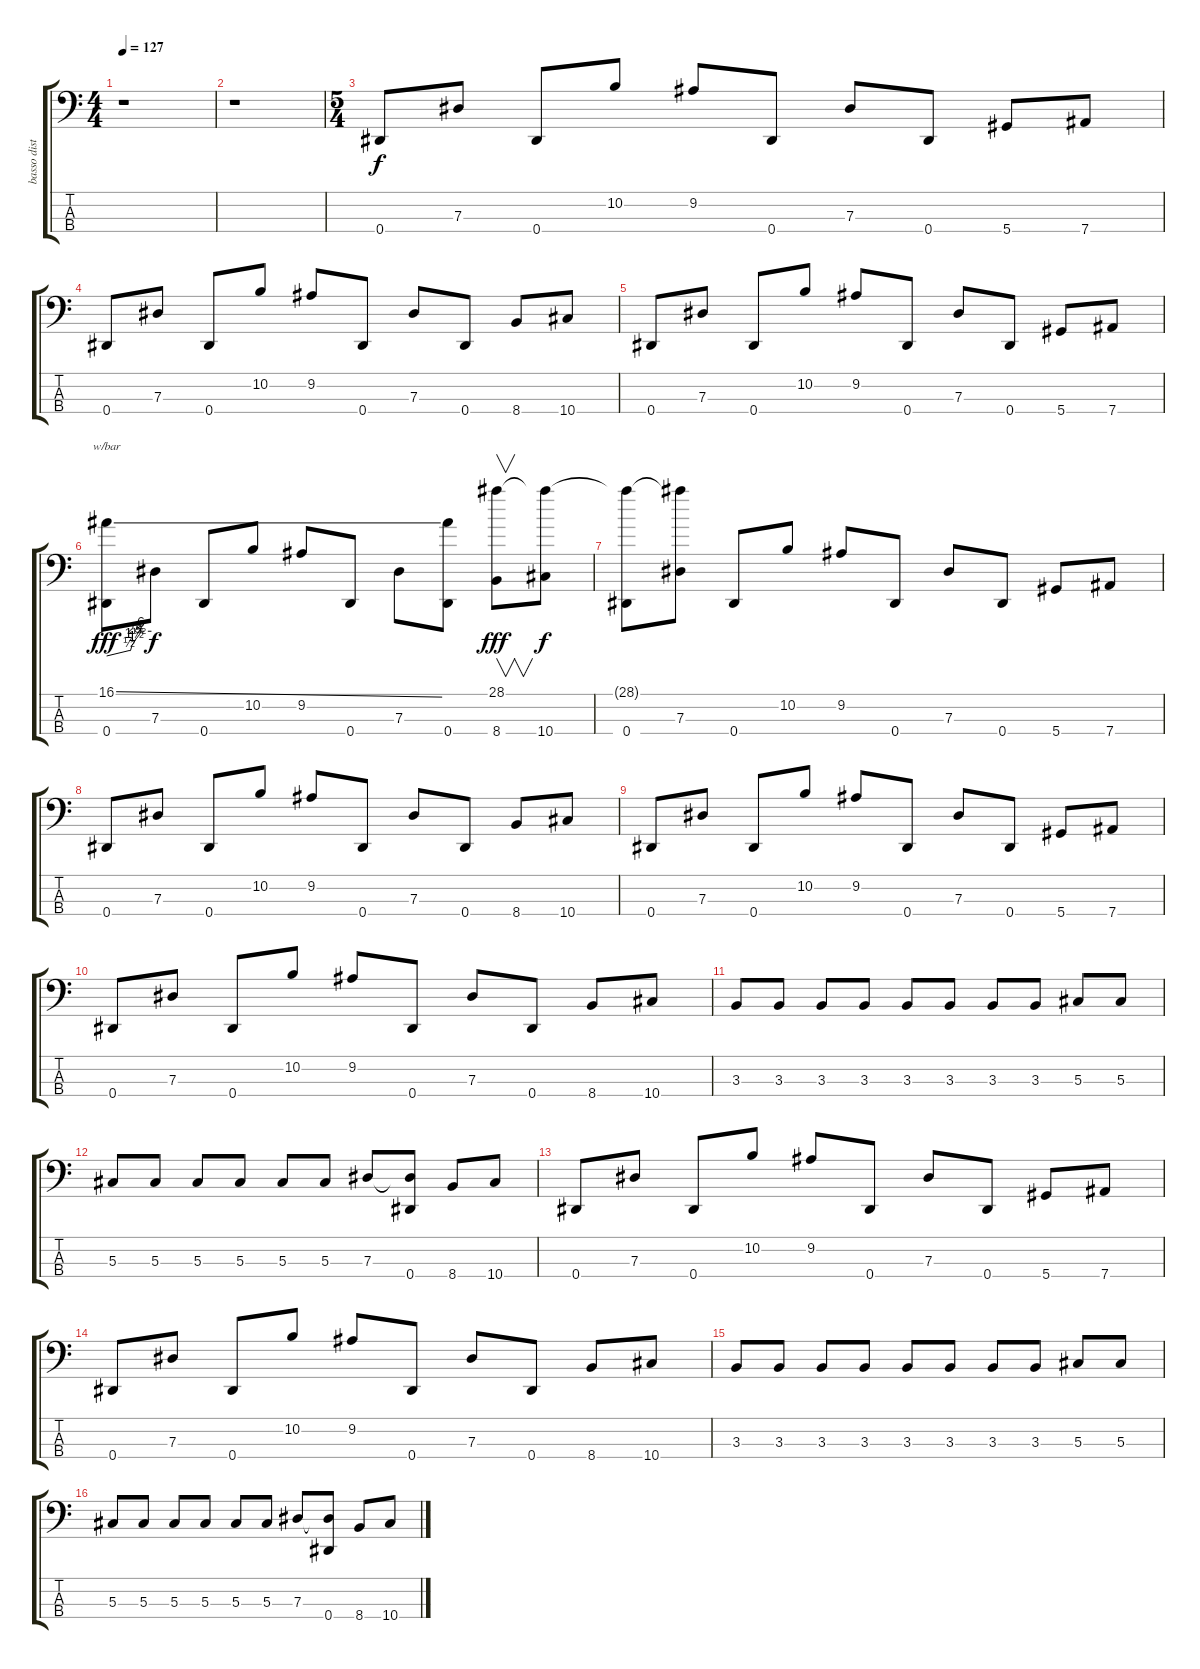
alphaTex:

\track ("basso distorto" "basso dist") {instrument overdrivenguitar}
\staff {score tabs}
\tuning (Gb2 Db2 Ab1 Eb1) {hide}
\ts (4 4)
\tempo 127
\clef f4
\ks c
r.1{dy f} |
r.1 |
\ts (5 4)
0.4.8 7.3.8 0.4.8 10.2.8 9.2.8 0.4.8 7.3.8 0.4.8 5.4.8 7.4.8 |
0.4.8 7.3.8 0.4.8 10.2.8 9.2.8 0.4.8 7.3.8 0.4.8 8.4.8 10.4.8 |
0.4.8 7.3.8 0.4.8 10.2.8 9.2.8 0.4.8 7.3.8 0.4.8 5.4.8 7.4.8 |
(16.1{ss} 0.4).8{tbe (custom default 0 0 30 2 32 2 34 4 37 6 40 10 42 12 44 16 46 24 60 24) dy fff} 7.3.8{dy f} 0.4.8 10.2.8 9.2.8 0.4.8 7.3.8 (16.1{t} 0.4).8 (28.1 8.4).8{v dy fff} (28.1{t} 10.4).8{dy f} |
(28.1{t} 0.4).8{volume 11 instrument distortionguitar} (28.1{t} 7.3).8 0.4.8 10.2.8 9.2.8 0.4.8 7.3.8 0.4.8 5.4.8 7.4.8 |
0.4.8 7.3.8 0.4.8 10.2.8 9.2.8 0.4.8 7.3.8 0.4.8 8.4.8 10.4.8 |
0.4.8 7.3.8 0.4.8 10.2.8 9.2.8 0.4.8 7.3.8 0.4.8 5.4.8 7.4.8 |
0.4.8 7.3.8 0.4.8 10.2.8 9.2.8 0.4.8 7.3.8 0.4.8 8.4.8 10.4.8 |
3.3.8 3.3.8 3.3.8 3.3.8 3.3.8 3.3.8 3.3.8 3.3.8 5.3.8 5.3.8 |
5.3.8 5.3.8 5.3.8 5.3.8 5.3.8 5.3.8 7.3.8 (7.3{t} 0.4).8 8.4.8 10.4.8 |
0.4.8 7.3.8 0.4.8 10.2.8 9.2.8 0.4.8 7.3.8 0.4.8 5.4.8 7.4.8 |
0.4.8 7.3.8 0.4.8 10.2.8 9.2.8 0.4.8 7.3.8 0.4.8 8.4.8 10.4.8 |
3.3.8 3.3.8 3.3.8 3.3.8 3.3.8 3.3.8 3.3.8 3.3.8 5.3.8 5.3.8 |
5.3.8 5.3.8 5.3.8 5.3.8 5.3.8 5.3.8 7.3.8 (7.3{t} 0.4).8 8.4.8 10.4.8
